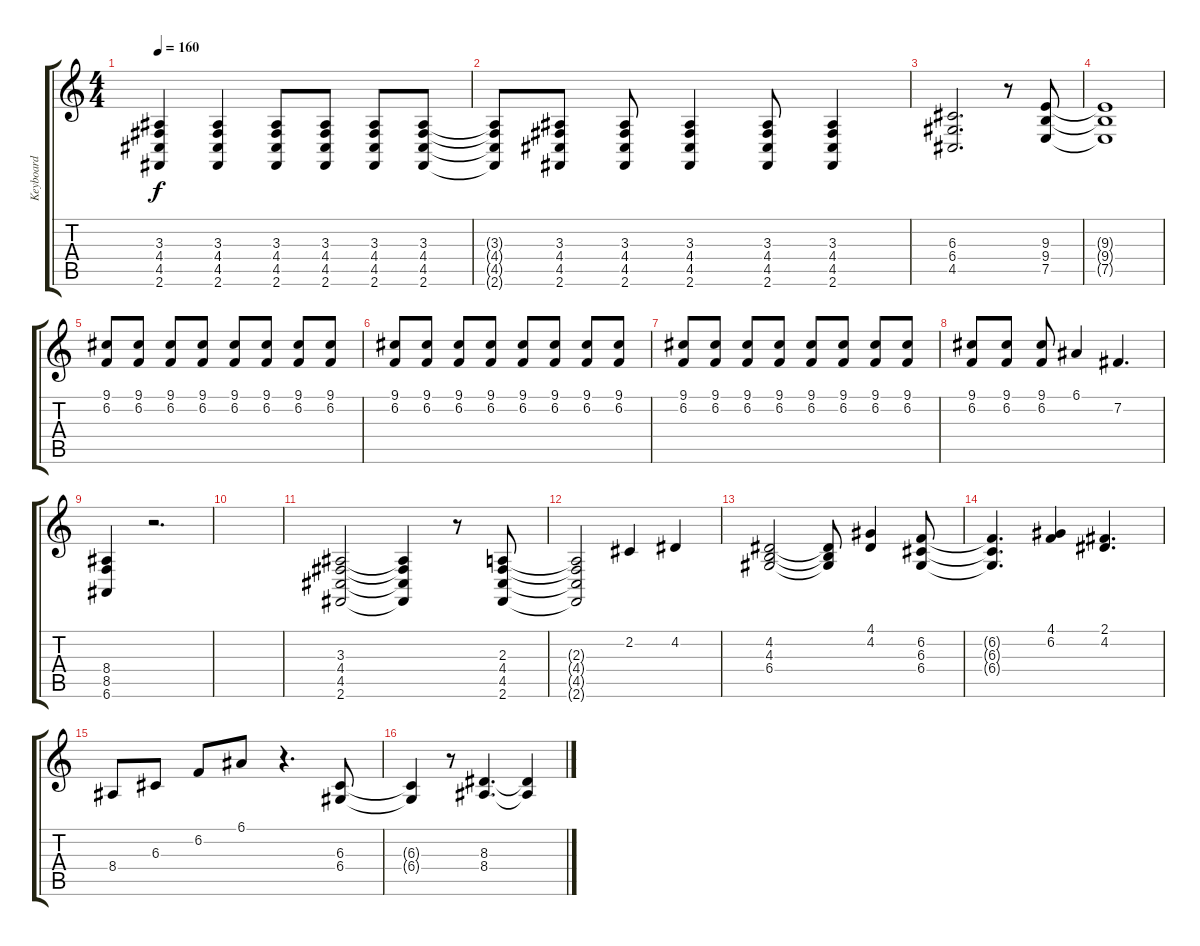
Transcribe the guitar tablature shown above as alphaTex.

\track ("Keyboard" "Keyboard") {instrument acousticgrandpiano}
\staff {score tabs}
\tuning (E4 B3 G3 D3 A2 E2) {hide}
\ts (4 4)
\tempo 160
\clef g2
\ks c
(3.3 4.4 4.5 2.6).4{dy f} (3.3 4.4 4.5 2.6).4 (3.3 4.4 4.5 2.6).8 (3.3 4.4 4.5 2.6).8 (3.3 4.4 4.5 2.6).8 (3.3 4.4 4.5 2.6).8 |
(3.3{t} 4.4{t} 4.5{t} 2.6{t}).8 (3.3 4.4 4.5 2.6).8 (3.3 4.4 4.5 2.6).8 (3.3 4.4 4.5 2.6).4 (3.3 4.4 4.5 2.6).8 (3.3 4.4 4.5 2.6).4 |
(6.3 6.4 4.5).2{d} r.8 (9.3 9.4 7.5).8 |
(9.3{t} 9.4{t} 7.5{t}).1 |
(9.1 6.2).8 (9.1 6.2).8 (9.1 6.2).8 (9.1 6.2).8 (9.1 6.2).8 (9.1 6.2).8 (9.1 6.2).8 (9.1 6.2).8 |
(9.1 6.2).8 (9.1 6.2).8 (9.1 6.2).8 (9.1 6.2).8 (9.1 6.2).8 (9.1 6.2).8 (9.1 6.2).8 (9.1 6.2).8 |
(9.1 6.2).8 (9.1 6.2).8 (9.1 6.2).8 (9.1 6.2).8 (9.1 6.2).8 (9.1 6.2).8 (9.1 6.2).8 (9.1 6.2).8 |
(9.1 6.2).8 (9.1 6.2).8 (9.1 6.2).8 6.1.4 7.2.4{d} |
(8.4 8.5 6.6).4 r.2{d} |
|
(3.3 4.4 4.5 2.6).2 (3.3{t} 4.4{t} 4.5{t} 2.6{t}).4 r.8 (2.3 4.4 4.5 2.6).8 |
(2.3{t} 4.4{t} 4.5{t} 2.6{t}).2 2.2.4 4.2.4 |
(4.2 4.3 6.4).2 (4.2{t} 4.3{t} 6.4{t}).8 (4.1 4.2).4 (6.2 6.3 6.4).8 |
(6.2{t} 6.3{t} 6.4{t}).4{d} (4.1 6.2).4 (2.1 4.2).4{d} |
8.4.8 6.3.8 6.2.8 6.1.8 r.4{d} (6.3 6.4).8 |
(6.3{t} 6.4{t}).4 r.8 (8.3 8.4).4{d} (8.3{t} 8.4{t}).4
